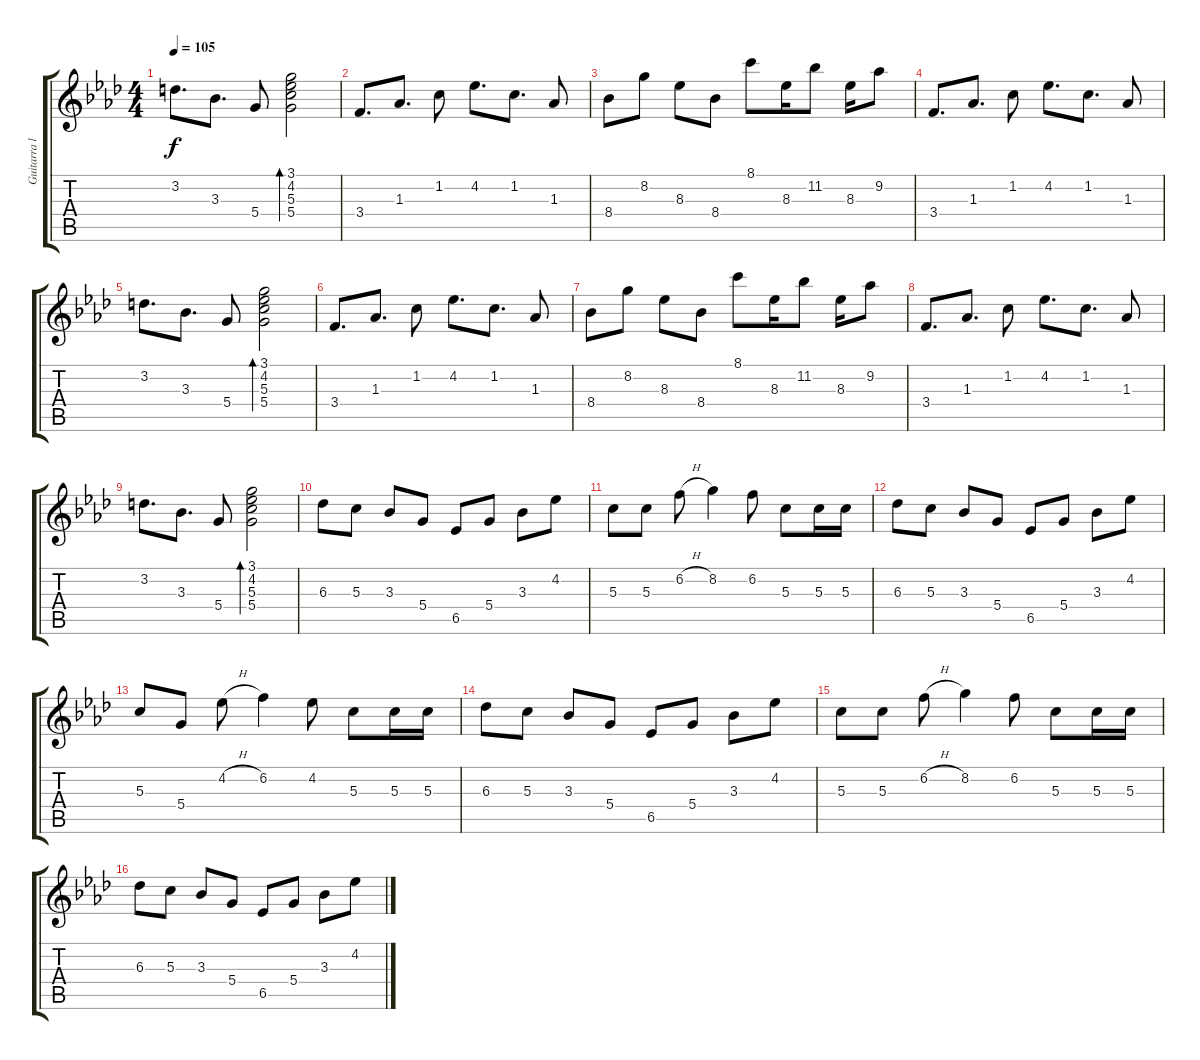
\track ("Guitarra limpia" "Guitarra l") {instrument electricguitarjazz}
\staff {score tabs}
\tuning (E4 B3 G3 D3 A2 E2) {hide}
\ts (4 4)
\tempo 105
\clef g2
\ks fminor
3.2.8{d dy f} 3.3.8{d} 5.4.8 (3.1 4.2 5.3 5.4).2{bd 120} |
3.4.8{d} 1.3.8{d} 1.2.8 4.2.8{d} 1.2.8{d} 1.3.8 |
8.4.8 8.2.8 8.3.8 8.4.8 8.1.8 8.3.16 11.2.8 8.3.16 9.2.8 |
3.4.8{d} 1.3.8{d} 1.2.8 4.2.8{d} 1.2.8{d} 1.3.8 |
3.2.8{d} 3.3.8{d} 5.4.8 (3.1 4.2 5.3 5.4).2{bd 120} |
3.4.8{d} 1.3.8{d} 1.2.8 4.2.8{d} 1.2.8{d} 1.3.8 |
8.4.8 8.2.8 8.3.8 8.4.8 8.1.8 8.3.16 11.2.8 8.3.16 9.2.8 |
3.4.8{d} 1.3.8{d} 1.2.8 4.2.8{d} 1.2.8{d} 1.3.8 |
3.2.8{d} 3.3.8{d} 5.4.8 (3.1 4.2 5.3 5.4).2{bd 120} |
6.3.8 5.3.8 3.3.8 5.4.8 6.5.8 5.4.8 3.3.8 4.2.8 |
5.3.8 5.3.8 6.2{h}.8 8.2.4 6.2.8 5.3.8 5.3.16 5.3.16 |
6.3.8 5.3.8 3.3.8 5.4.8 6.5.8 5.4.8 3.3.8 4.2.8 |
5.3.8 5.4.8 4.2{h}.8 6.2.4 4.2.8 5.3.8 5.3.16 5.3.16 |
6.3.8 5.3.8 3.3.8 5.4.8 6.5.8 5.4.8 3.3.8 4.2.8 |
5.3.8 5.3.8 6.2{h}.8 8.2.4 6.2.8 5.3.8 5.3.16 5.3.16 |
6.3.8 5.3.8 3.3.8 5.4.8 6.5.8 5.4.8 3.3.8 4.2.8
